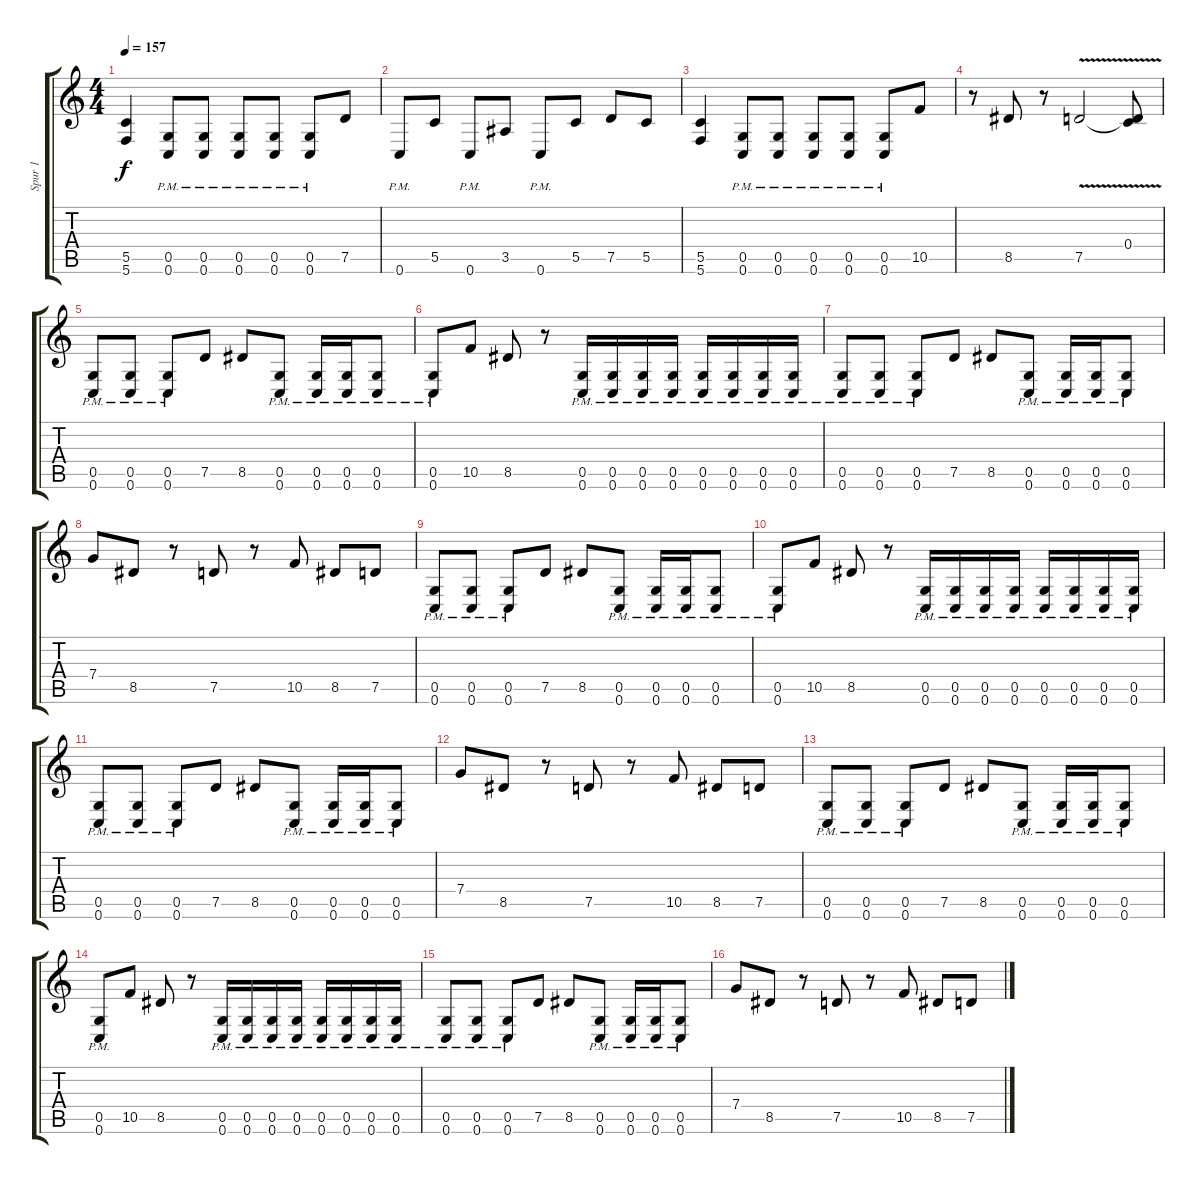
\track ("Spur 1" "Spur 1") {instrument distortionguitar}
\staff {score tabs}
\tuning (D4 A3 F3 C3 G2 C2) {hide}
\ts (4 4)
\tempo 157
\clef g2
\ks c
(5.5 5.6).4{dy f} (0.5{pm} 0.6{pm}).8 (0.5{pm} 0.6{pm}).8 (0.5{pm} 0.6{pm}).8 (0.5{pm} 0.6{pm}).8 (0.5{pm} 0.6{pm}).8 7.5.8 |
0.6{pm}.8 5.5.8 0.6{pm}.8 3.5.8 0.6{pm}.8 5.5.8 7.5.8 5.5.8 |
(5.5 5.6).4 (0.5{pm} 0.6{pm}).8 (0.5{pm} 0.6{pm}).8 (0.5{pm} 0.6{pm}).8 (0.5{pm} 0.6{pm}).8 (0.5{pm} 0.6{pm}).8 10.5.8 |
r.8 8.5.8 r.8 7.5{v}.2 (0.4 7.5{t}).8 |
(0.5{pm} 0.6{pm}).8 (0.5{pm} 0.6{pm}).8 (0.5{pm} 0.6{pm}).8 7.5.8 8.5.8 (0.5{pm} 0.6{pm}).8 (0.5{pm} 0.6{pm}).16 (0.5{pm} 0.6{pm}).16 (0.5{pm} 0.6{pm}).8 |
(0.5{pm} 0.6{pm}).8 10.5.8 8.5.8 r.8 (0.5{pm} 0.6{pm}).16 (0.5{pm} 0.6{pm}).16 (0.5{pm} 0.6{pm}).16 (0.5{pm} 0.6{pm}).16 (0.5{pm} 0.6{pm}).16 (0.5{pm} 0.6{pm}).16 (0.5{pm} 0.6{pm}).16 (0.5{pm} 0.6{pm}).16 |
(0.5{pm} 0.6{pm}).8 (0.5{pm} 0.6{pm}).8 (0.5{pm} 0.6{pm}).8 7.5.8 8.5.8 (0.5{pm} 0.6{pm}).8 (0.5{pm} 0.6{pm}).16 (0.5{pm} 0.6{pm}).16 (0.5{pm} 0.6{pm}).8 |
7.4.8 8.5.8 r.8 7.5.8 r.8 10.5.8 8.5.8 7.5.8 |
(0.5{pm} 0.6{pm}).8 (0.5{pm} 0.6{pm}).8 (0.5{pm} 0.6{pm}).8 7.5.8 8.5.8 (0.5{pm} 0.6{pm}).8 (0.5{pm} 0.6{pm}).16 (0.5{pm} 0.6{pm}).16 (0.5{pm} 0.6{pm}).8 |
(0.5{pm} 0.6{pm}).8 10.5.8 8.5.8 r.8 (0.5{pm} 0.6{pm}).16 (0.5{pm} 0.6{pm}).16 (0.5{pm} 0.6{pm}).16 (0.5{pm} 0.6{pm}).16 (0.5{pm} 0.6{pm}).16 (0.5{pm} 0.6{pm}).16 (0.5{pm} 0.6{pm}).16 (0.5{pm} 0.6{pm}).16 |
(0.5{pm} 0.6{pm}).8 (0.5{pm} 0.6{pm}).8 (0.5{pm} 0.6{pm}).8 7.5.8 8.5.8 (0.5{pm} 0.6{pm}).8 (0.5{pm} 0.6{pm}).16 (0.5{pm} 0.6{pm}).16 (0.5{pm} 0.6{pm}).8 |
7.4.8 8.5.8 r.8 7.5.8 r.8 10.5.8 8.5.8 7.5.8 |
(0.5{pm} 0.6{pm}).8 (0.5{pm} 0.6{pm}).8 (0.5{pm} 0.6{pm}).8 7.5.8 8.5.8 (0.5{pm} 0.6{pm}).8 (0.5{pm} 0.6{pm}).16 (0.5{pm} 0.6{pm}).16 (0.5{pm} 0.6{pm}).8 |
(0.5{pm} 0.6{pm}).8 10.5.8 8.5.8 r.8 (0.5{pm} 0.6{pm}).16 (0.5{pm} 0.6{pm}).16 (0.5{pm} 0.6{pm}).16 (0.5{pm} 0.6{pm}).16 (0.5{pm} 0.6{pm}).16 (0.5{pm} 0.6{pm}).16 (0.5{pm} 0.6{pm}).16 (0.5{pm} 0.6{pm}).16 |
(0.5{pm} 0.6{pm}).8 (0.5{pm} 0.6{pm}).8 (0.5{pm} 0.6{pm}).8 7.5.8 8.5.8 (0.5{pm} 0.6{pm}).8 (0.5{pm} 0.6{pm}).16 (0.5{pm} 0.6{pm}).16 (0.5{pm} 0.6{pm}).8 |
7.4.8 8.5.8 r.8 7.5.8 r.8 10.5.8 8.5.8 7.5.8
